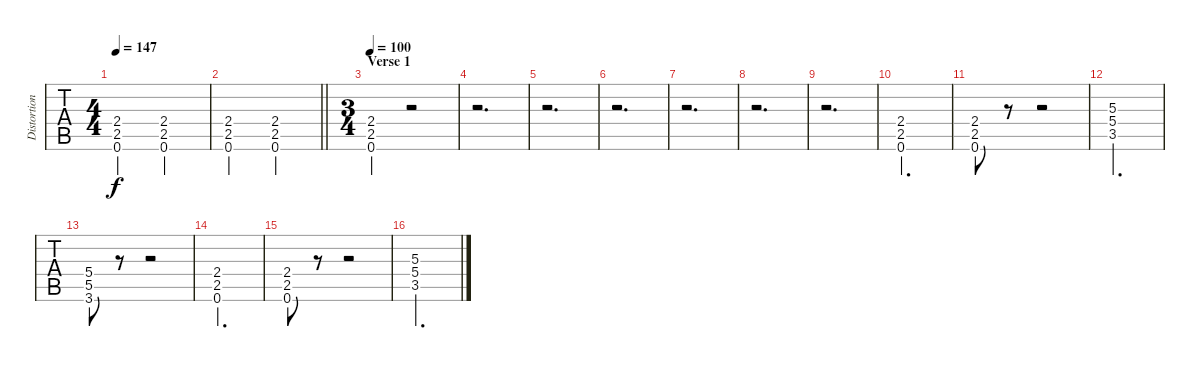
\track ("Distortion Guitar-1" "Distortion") {instrument distortionguitar}
\staff {tabs}
\tuning (E4 B3 G3 D3 A2 E2) {hide}
\ts (4 4)
\tempo 147
\clef g2
\ks c
(2.4 2.5 0.6).2{dy f} (2.4 2.5 0.6).2 |
\barLineRight lightlight
(2.4 2.5 0.6).2 (2.4 2.5 0.6).2 |
\ts (3 4)
\section ("" "Verse 1")
\tempo 100
(2.4 2.5 0.6).4{volume 0} r.2 |
r.2{d} |
r.2{d} |
r.2{d} |
r.2{d} |
r.2{d} |
r.2{d} |
(2.4 2.5 0.6).2{d volume 13} |
(2.4 2.5 0.6).8 r.8 r.2 |
(5.3 5.4 3.5).2{d} |
(5.4 5.5 3.6).8 r.8 r.2 |
(2.4 2.5 0.6).2{d volume 13 instrument overdrivenguitar} |
(2.4 2.5 0.6).8 r.8 r.2 |
(5.3 5.4 3.5).2{d}
